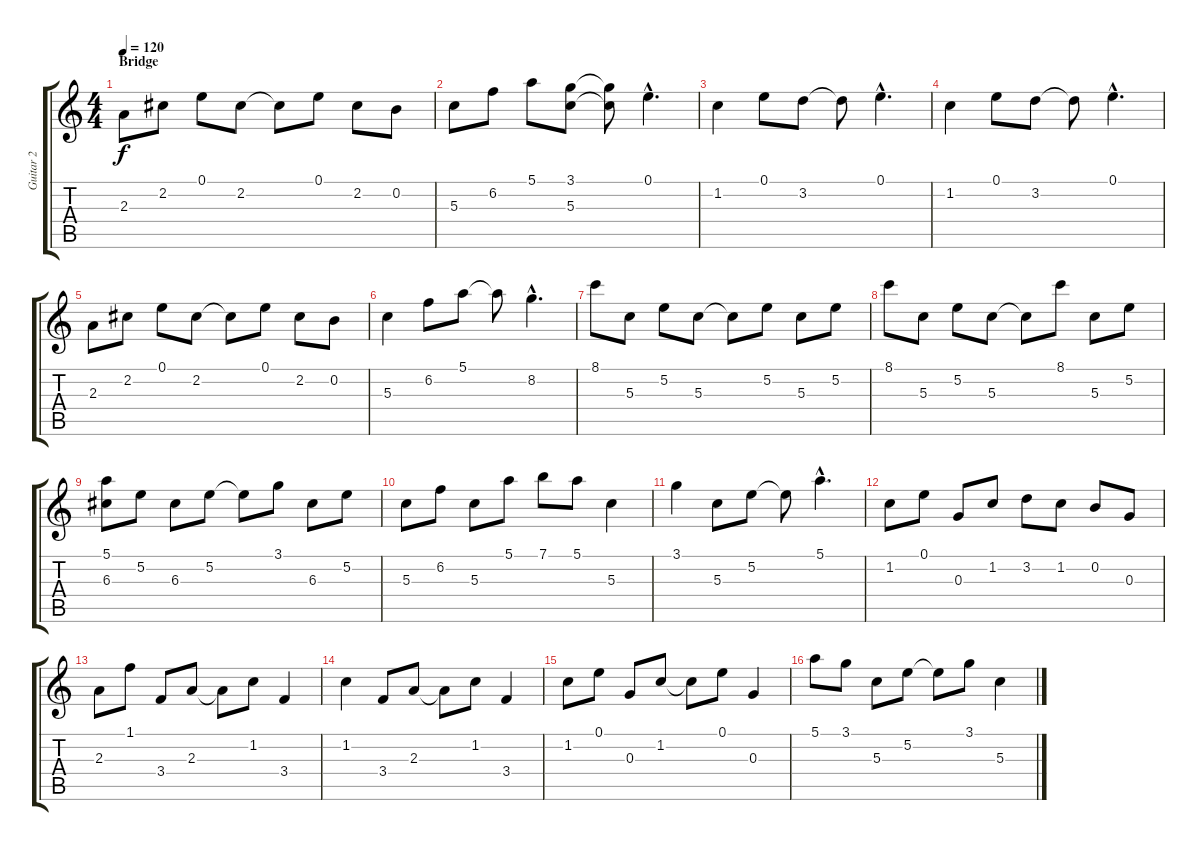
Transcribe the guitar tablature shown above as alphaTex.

\track ("Guitar 2" "Guitar 2") {instrument acousticguitarnylon}
\staff {score tabs}
\tuning (E4 B3 G3 D3 A2 E2) {hide}
\ts (4 4)
\section ("" "Bridge")
\tempo 120
\clef g2
\ks c
2.3.8{dy f} 2.2.8 0.1.8 2.2.8 2.2{t}.8 0.1.8 2.2.8 0.2.8 |
5.3.8 6.2.8 5.1.8 (3.1 5.3).8 (3.1{t} 5.3{t}).8 0.1{hac}.4{d} |
1.2.4 0.1.8 3.2.8 3.2{t}.8 0.1{hac}.4{d} |
1.2.4 0.1.8 3.2.8 3.2{t}.8 0.1{hac}.4{d} |
2.3.8 2.2.8 0.1.8 2.2.8 2.2{t}.8 0.1.8 2.2.8 0.2.8 |
5.3.4 6.2.8 5.1.8 5.1{t}.8 8.2{hac}.4{d} |
8.1.8 5.3.8 5.2.8 5.3.8 5.3{t}.8 5.2.8 5.3.8 5.2.8 |
8.1.8 5.3.8 5.2.8 5.3.8 5.3{t}.8 8.1.8 5.3.8 5.2.8 |
(5.1 6.3).8 5.2.8 6.3.8 5.2.8 5.2{t}.8 3.1.8 6.3.8 5.2.8 |
5.3.8 6.2.8 5.3.8 5.1.8 7.1.8 5.1.8 5.3.4 |
3.1.4 5.3.8 5.2.8 5.2{t}.8 5.1{hac}.4{d} |
1.2.8 0.1.8 0.3.8 1.2.8 3.2.8 1.2.8 0.2.8 0.3.8 |
2.3.8 1.1.8 3.4.8 2.3.8 2.3{t}.8 1.2.8 3.4.4 |
1.2.4 3.4.8 2.3.8 2.3{t}.8 1.2.8 3.4.4 |
1.2.8 0.1.8 0.3.8 1.2.8 1.2{t}.8 0.1.8 0.3.4 |
5.1.8 3.1.8 5.3.8 5.2.8 5.2{t}.8 3.1.8 5.3.4
